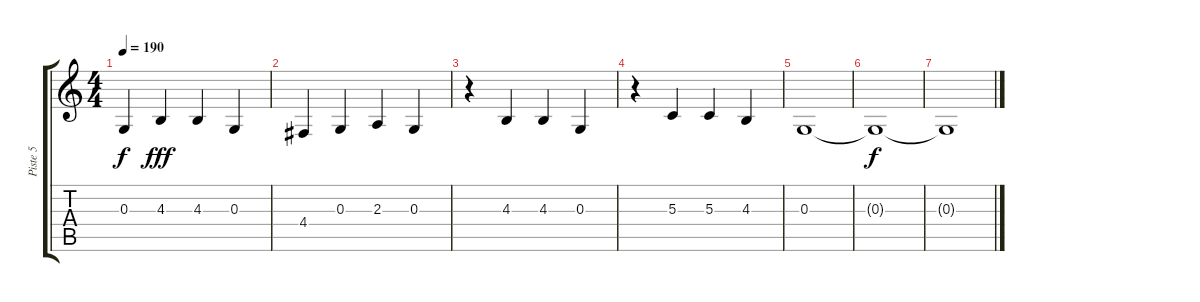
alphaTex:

\track ("Piste 5" "Piste 5") {instrument tenorsax}
\staff {score tabs}
\tuning (E4 B3 G3 D3 A2 E2) {hide}
\ts (4 4)
\tempo 190
\clef g2
\ks c
0.3{t}.4{dy f} 4.3.4{dy fff} 4.3.4 0.3.4 |
4.4.4 0.3.4 2.3.4 0.3.4 |
r.4 4.3.4 4.3.4 0.3.4 |
r.4 5.3.4 5.3.4 4.3.4 |
0.3.1 |
0.3{t}.1{dy f} |
0.3{t}.1
